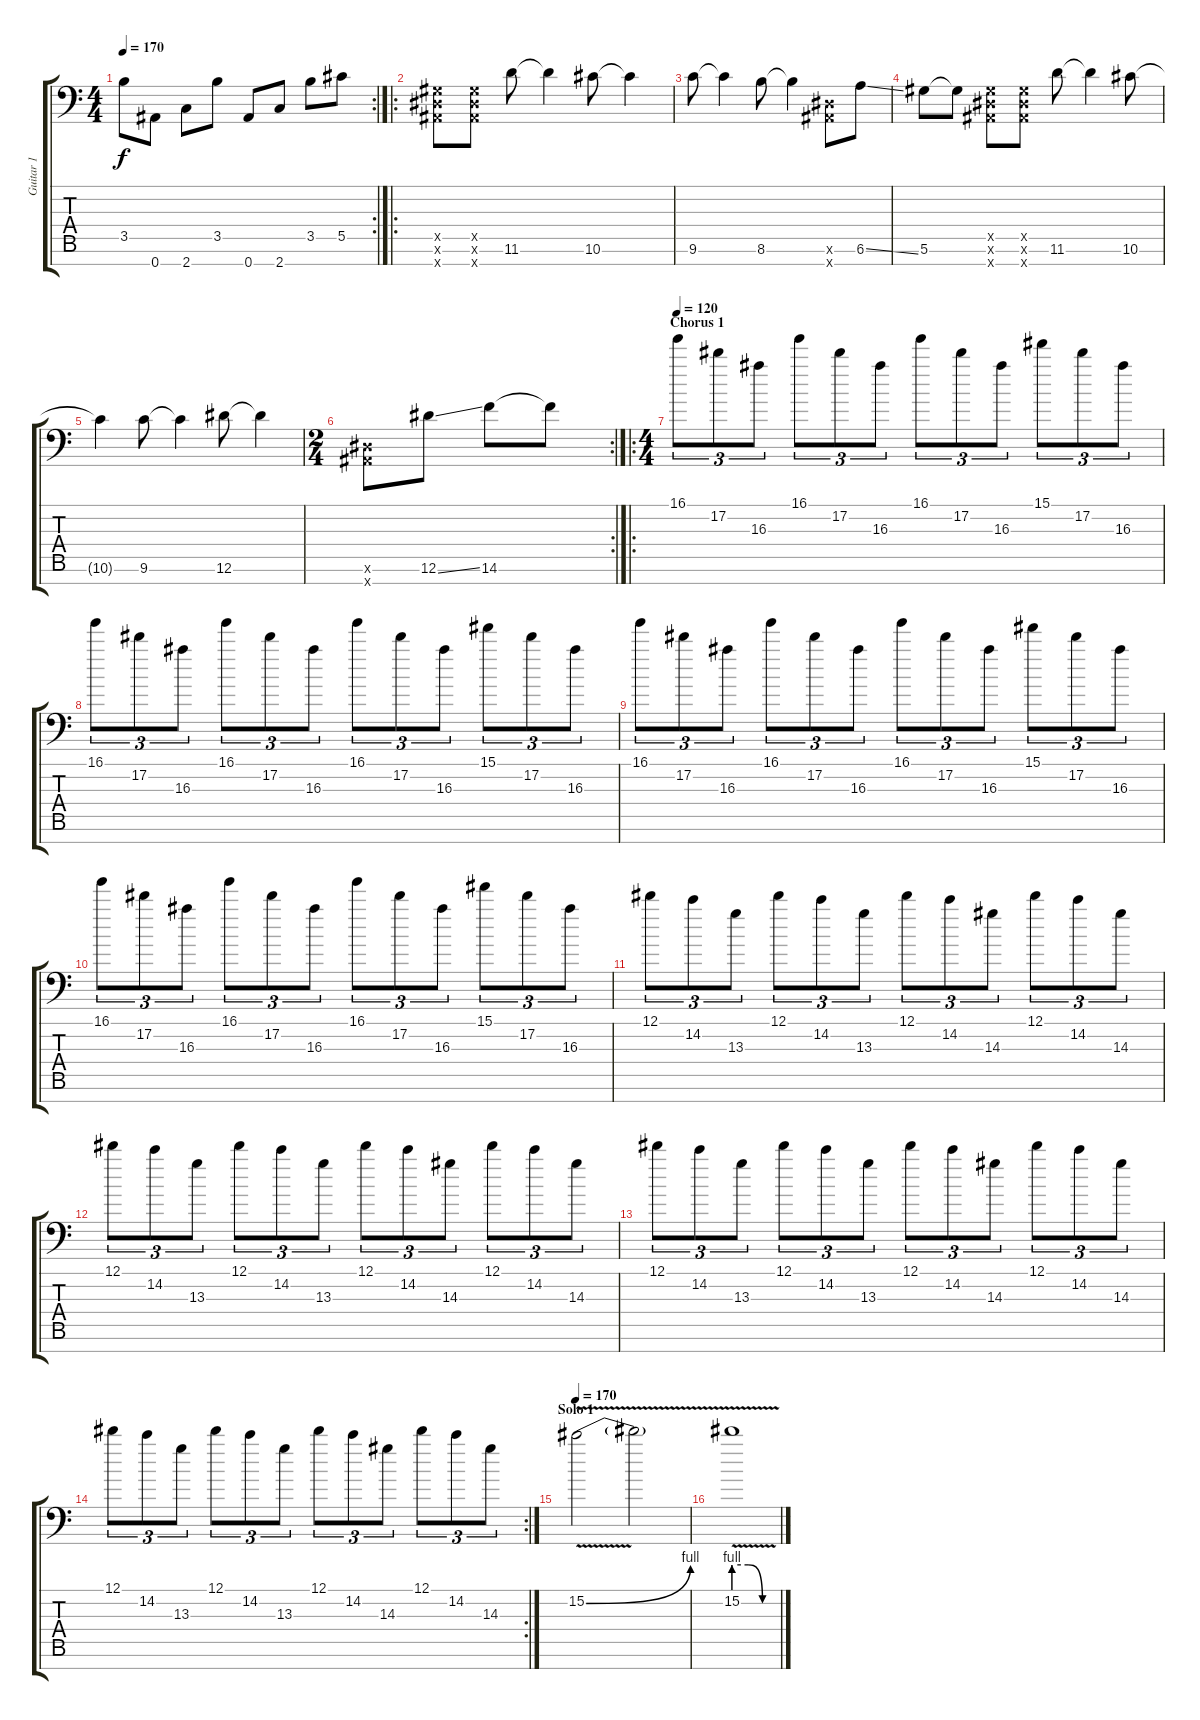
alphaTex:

\track ("Guitar 1" "Guitar 1") {instrument overdrivenguitar}
\staff {score tabs}
\tuning (Eb4 Bb3 Gb3 Db3 Ab2 Eb2 Bb1) {hide}
\rc 2
\ts (4 4)
\tempo 170
\clef f4
\ks c
3.5.8{dy f} 0.7.8 2.7.8 3.5.8 0.7.8 2.7.8 3.5.8 5.5.8 |
\ro
(0.5{x} 0.6{x} 0.7{x}).8 (0.5{x} 0.6{x} 0.7{x}).8 11.6.8 11.6{t}.4 10.6.8 10.6{t}.4 |
9.6.8 9.6{t}.4 8.6.8 8.6{t}.4 (0.6{x} 0.7{x}).8 6.6{ss}.8 |
5.6.8 5.6{t}.8 (0.5{x} 0.6{x} 0.7{x}).8 (0.5{x} 0.6{x} 0.7{x}).8 11.6.8 11.6{t}.4 10.6.8 |
10.6{t}.4 9.6.8 9.6{t}.4 12.6.8 12.6{t}.4 |
\rc 2
\ts (2 4)
(0.6{x} 0.7{x}).8 12.6{ss}.8 14.6.8 14.6{t}.8 |
\ro
\ts (4 4)
\section ("" "Chorus 1")
\tempo 120
16.1.8{tu (3 2)} 17.2.8{tu (3 2)} 16.3.8{tu (3 2)} 16.1.8{tu (3 2)} 17.2.8{tu (3 2)} 16.3.8{tu (3 2)} 16.1.8{tu (3 2)} 17.2.8{tu (3 2)} 16.3.8{tu (3 2)} 15.1.8{tu (3 2)} 17.2.8{tu (3 2)} 16.3.8{tu (3 2)} |
16.1.8{tu (3 2)} 17.2.8{tu (3 2)} 16.3.8{tu (3 2)} 16.1.8{tu (3 2)} 17.2.8{tu (3 2)} 16.3.8{tu (3 2)} 16.1.8{tu (3 2)} 17.2.8{tu (3 2)} 16.3.8{tu (3 2)} 15.1.8{tu (3 2)} 17.2.8{tu (3 2)} 16.3.8{tu (3 2)} |
16.1.8{tu (3 2)} 17.2.8{tu (3 2)} 16.3.8{tu (3 2)} 16.1.8{tu (3 2)} 17.2.8{tu (3 2)} 16.3.8{tu (3 2)} 16.1.8{tu (3 2)} 17.2.8{tu (3 2)} 16.3.8{tu (3 2)} 15.1.8{tu (3 2)} 17.2.8{tu (3 2)} 16.3.8{tu (3 2)} |
16.1.8{tu (3 2)} 17.2.8{tu (3 2)} 16.3.8{tu (3 2)} 16.1.8{tu (3 2)} 17.2.8{tu (3 2)} 16.3.8{tu (3 2)} 16.1.8{tu (3 2)} 17.2.8{tu (3 2)} 16.3.8{tu (3 2)} 15.1.8{tu (3 2)} 17.2.8{tu (3 2)} 16.3.8{tu (3 2)} |
12.1.8{tu (3 2)} 14.2.8{tu (3 2)} 13.3.8{tu (3 2)} 12.1.8{tu (3 2)} 14.2.8{tu (3 2)} 13.3.8{tu (3 2)} 12.1.8{tu (3 2)} 14.2.8{tu (3 2)} 14.3.8{tu (3 2)} 12.1.8{tu (3 2)} 14.2.8{tu (3 2)} 14.3.8{tu (3 2)} |
12.1.8{tu (3 2)} 14.2.8{tu (3 2)} 13.3.8{tu (3 2)} 12.1.8{tu (3 2)} 14.2.8{tu (3 2)} 13.3.8{tu (3 2)} 12.1.8{tu (3 2)} 14.2.8{tu (3 2)} 14.3.8{tu (3 2)} 12.1.8{tu (3 2)} 14.2.8{tu (3 2)} 14.3.8{tu (3 2)} |
12.1.8{tu (3 2)} 14.2.8{tu (3 2)} 13.3.8{tu (3 2)} 12.1.8{tu (3 2)} 14.2.8{tu (3 2)} 13.3.8{tu (3 2)} 12.1.8{tu (3 2)} 14.2.8{tu (3 2)} 14.3.8{tu (3 2)} 12.1.8{tu (3 2)} 14.2.8{tu (3 2)} 14.3.8{tu (3 2)} |
\rc 2
12.1.8{tu (3 2)} 14.2.8{tu (3 2)} 13.3.8{tu (3 2)} 12.1.8{tu (3 2)} 14.2.8{tu (3 2)} 13.3.8{tu (3 2)} 12.1.8{tu (3 2)} 14.2.8{tu (3 2)} 14.3.8{tu (3 2)} 12.1.8{tu (3 2)} 14.2.8{tu (3 2)} 14.3.8{tu (3 2)} |
\section ("" "Solo 1")
\tempo 170
15.2{be (bend 0 0 60 4) v}.2 15.2{t}.2 |
15.2{be (custom 0 4 20 4 40 0 60 0) v}.1
